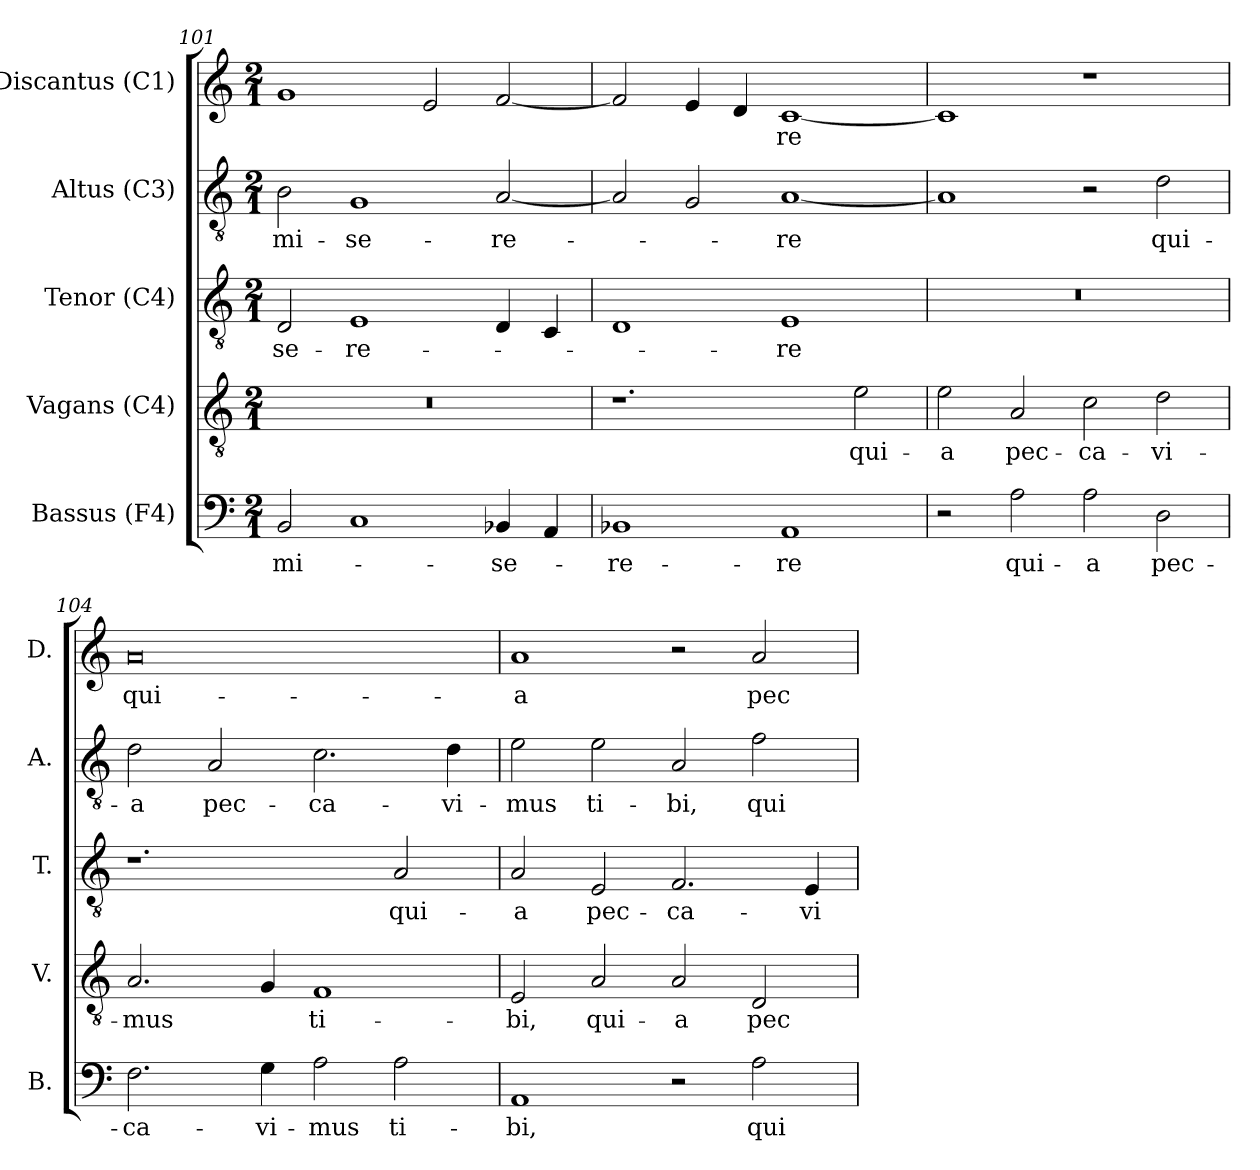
**kern	**text	**kern	**text	**kern	**text	**kern	**text	**kern	**text
*part5	*part5	*part4	*part4	*part3	*part3	*part2	*part2	*part1	*part1
*staff5	*staff5	*staff4	*staff4	*staff3	*staff3	*staff2	*staff2	*staff1	*staff1
*I"Bassus (F4)	*	*I"Vagans (C4)	*	*I"Tenor (C4)	*	*I"Altus (C3)	*	*I"Discantus (C1)	*
*I'B.	*	*I'V.	*	*I'T.	*	*I'A.	*	*I'D.	*
*clefF4	*	*clefGv2	*	*clefGv2	*	*clefGv2	*	*clefG2	*
*	*	*ITrd7c12	*	*ITrd7c12	*	*ITrd7c12	*	*	*
*k[]	*	*k[]	*	*k[]	*	*k[]	*	*k[]	*
*C:	*	*C:	*	*C:	*	*C:	*	*C:	*
*M2/1	*	*M2/1	*	*M2/1	*	*M2/1	*	*M2/1	*
=101	=101	=101	=101	=101	=101	=101	=101	=101	=101
!	!LO:LY:b:color=#000000	!LO:N:vis=1	!	!	!	!	!	!	!
!	!	!	!	!	!LO:LY:b:color=#000000	!	!	!	!
!	!	!	!	!	!	!	!LO:LY:b:color=#000000	!	!
2BBi/	mi-	0r	.	2DDi/	-se-	2BBi\	mi-	1gi	.
!	!	!	!	!	!LO:LY:b:color=#000000	!	!	!	!
!	!	!	!	!	!	!	!LO:LY:b:color=#000000	!	!
1Ci	.	.	.	1EEi	-re-	1GGi	-se-	.	.
.	.	.	.	.	.	.	.	2ei/	.
!	!LO:LY:b:color=#000000	!	!	!	!	!	!	!	!
!	!	!	!	!	!	!	!LO:LY:b:color=#000000	!	!
4BB-i/	-se-	.	.	4DDi/	.	[2AAi/	-re-	[2fi/	.
4AAi/	.	.	.	4CCi/	.	.	.	.	.
=102	=102	=102	=102	=102	=102	=102	=102	=102	=102
!	!LO:LY:b:color=#000000	!	!	!	!	!	!	!	!
1BB-Xi	-re-	1.r	.	1DDi	.	2AAi/]	.	2fi/]	.
.	.	.	.	.	.	2GGi/	.	4ei/	.
.	.	.	.	.	.	.	.	4di/	.
!	!LO:LY:b:color=#000000	!	!	!	!	!	!	!	!
!	!	!	!	!	!LO:LY:b:color=#000000	!	!	!	!
!	!	!	!	!	!	!	!LO:LY:b:color=#000000	!	!
!	!	!	!	!	!	!	!	!	!LO:LY:b:color=#000000
1AAi	-re	.	.	1EEi	-re	[1AAi	-re	[1ci	-re
!	!	!	!LO:LY:b:color=#000000	!	!	!	!	!	!
.	.	2Ei\	qui-	.	.	.	.	.	.
=103	=103	=103	=103	=103	=103	=103	=103	=103	=103
!	!	!	!LO:LY:b:color=#000000	!LO:N:vis=1	!	!	!	!	!
2r	.	2Ei\	-a	0r	.	1AAi]	.	1ci]	.
!	!LO:LY:b:color=#000000	!	!	!	!	!	!	!	!
!	!	!	!LO:LY:b:color=#000000	!	!	!	!	!	!
2Ai\	qui-	2AAi/	pec-	.	.	.	.	.	.
!	!LO:LY:b:color=#000000	!	!	!	!	!	!	!	!
!	!	!	!LO:LY:b:color=#000000	!	!	!	!	!	!
2Ai\	-a	2Ci\	-ca-	.	.	2r	.	1r	.
!	!LO:LY:b:color=#000000	!	!	!	!	!	!	!	!
!	!	!	!LO:LY:b:color=#000000	!	!	!	!	!	!
!	!	!	!	!	!	!	!LO:LY:b:color=#000000	!	!
2Di\	pec-	2Di\	-vi-	.	.	2Di\	qui-	.	.
!!LO:LB:g=z
=104	=104	=104	=104	=104	=104	=104	=104	=104	=104
!	!LO:LY:b:color=#000000	!	!	!	!	!	!	!	!
!	!	!	!LO:LY:b:color=#000000	!	!	!	!	!	!
!	!	!	!	!	!	!	!LO:LY:b:color=#000000	!	!
!	!	!	!	!	!	!	!	!	!LO:LY:b:color=#000000
2.Fi\	-ca-	2.AAi/	-mus	1.r	.	2Di\	-a	0ai	qui-
!	!	!	!	!	!	!	!LO:LY:b:color=#000000	!	!
.	.	.	.	.	.	2AAi/	pec-	.	.
!	!LO:LY:b:color=#000000	!	!	!	!	!	!	!	!
4Gi\	-vi-	4GGi/	.	.	.	.	.	.	.
!	!LO:LY:b:color=#000000	!	!	!	!	!	!	!	!
!	!	!	!LO:LY:b:color=#000000	!	!	!	!	!	!
!	!	!	!	!	!	!	!LO:LY:b:color=#000000	!	!
2Ai\	-mus	1FFi	ti-	.	.	2.Ci\	-ca-	.	.
!	!LO:LY:b:color=#000000	!	!	!	!	!	!	!	!
!	!	!	!	!	!LO:LY:b:color=#000000	!	!	!	!
2Ai\	ti-	.	.	2AAi/	qui-	.	.	.	.
!	!	!	!	!	!	!	!LO:LY:b:color=#000000	!	!
.	.	.	.	.	.	4Di\	-vi-	.	.
=105	=105	=105	=105	=105	=105	=105	=105	=105	=105
!	!LO:LY:b:color=#000000	!	!	!	!	!	!	!	!
!	!	!	!LO:LY:b:color=#000000	!	!	!	!	!	!
!	!	!	!	!	!LO:LY:b:color=#000000	!	!	!	!
!	!	!	!	!	!	!	!LO:LY:b:color=#000000	!	!
!	!	!	!	!	!	!	!	!	!LO:LY:b:color=#000000
1AAi	-bi,	2EEi/	-bi,	2AAi/	-a	2Ei\	-mus	1ai	-a
!	!	!	!LO:LY:b:color=#000000	!	!	!	!	!	!
!	!	!	!	!	!LO:LY:b:color=#000000	!	!	!	!
!	!	!	!	!	!	!	!LO:LY:b:color=#000000	!	!
.	.	2AAi/	qui-	2EEi/	pec-	2Ei\	ti-	.	.
!	!	!	!LO:LY:b:color=#000000	!	!	!	!	!	!
!	!	!	!	!	!LO:LY:b:color=#000000	!	!	!	!
!	!	!	!	!	!	!	!LO:LY:b:color=#000000	!	!
2r	.	2AAi/	-a	2.FFi/	-ca-	2AAi/	-bi,	2r	.
!	!LO:LY:b:color=#000000	!	!	!	!	!	!	!	!
!	!	!	!LO:LY:b:color=#000000	!	!	!	!	!	!
!	!	!	!	!	!	!	!LO:LY:b:color=#000000	!	!
!	!	!	!	!	!	!	!	!	!LO:LY:b:color=#000000
2Ai\	qui-	2DDi/	pec-	.	.	2Fi\	qui-	2ai/	pec-
!	!	!	!	!	!LO:LY:b:color=#000000	!	!	!	!
.	.	.	.	4EEi/	-vi-	.	.	.	.
=	=	=	=	=	=	=	=	=	=
*-	*-	*-	*-	*-	*-	*-	*-	*-	*-
